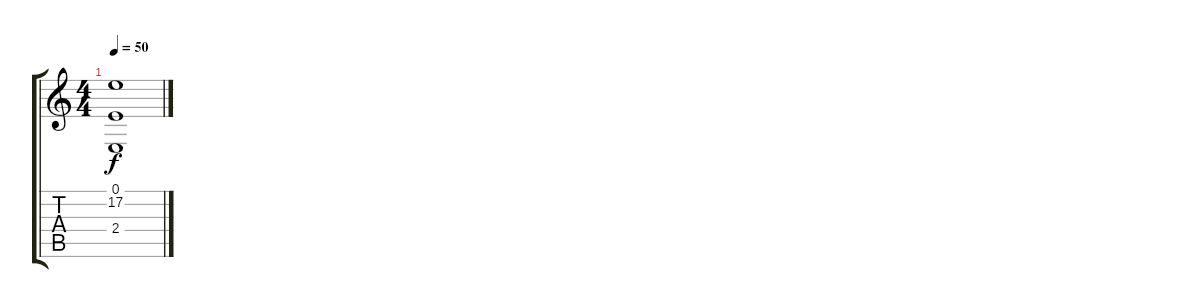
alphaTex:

\track "" {instrument acousticgrandpiano}
\staff {score tabs}
\tuning (E4 B3 G3 D3 A2 E2) {hide}
\ts (4 4)
\tempo 50
\clef g2
\ks c
(0.1 17.2 2.4).1{dy f}
